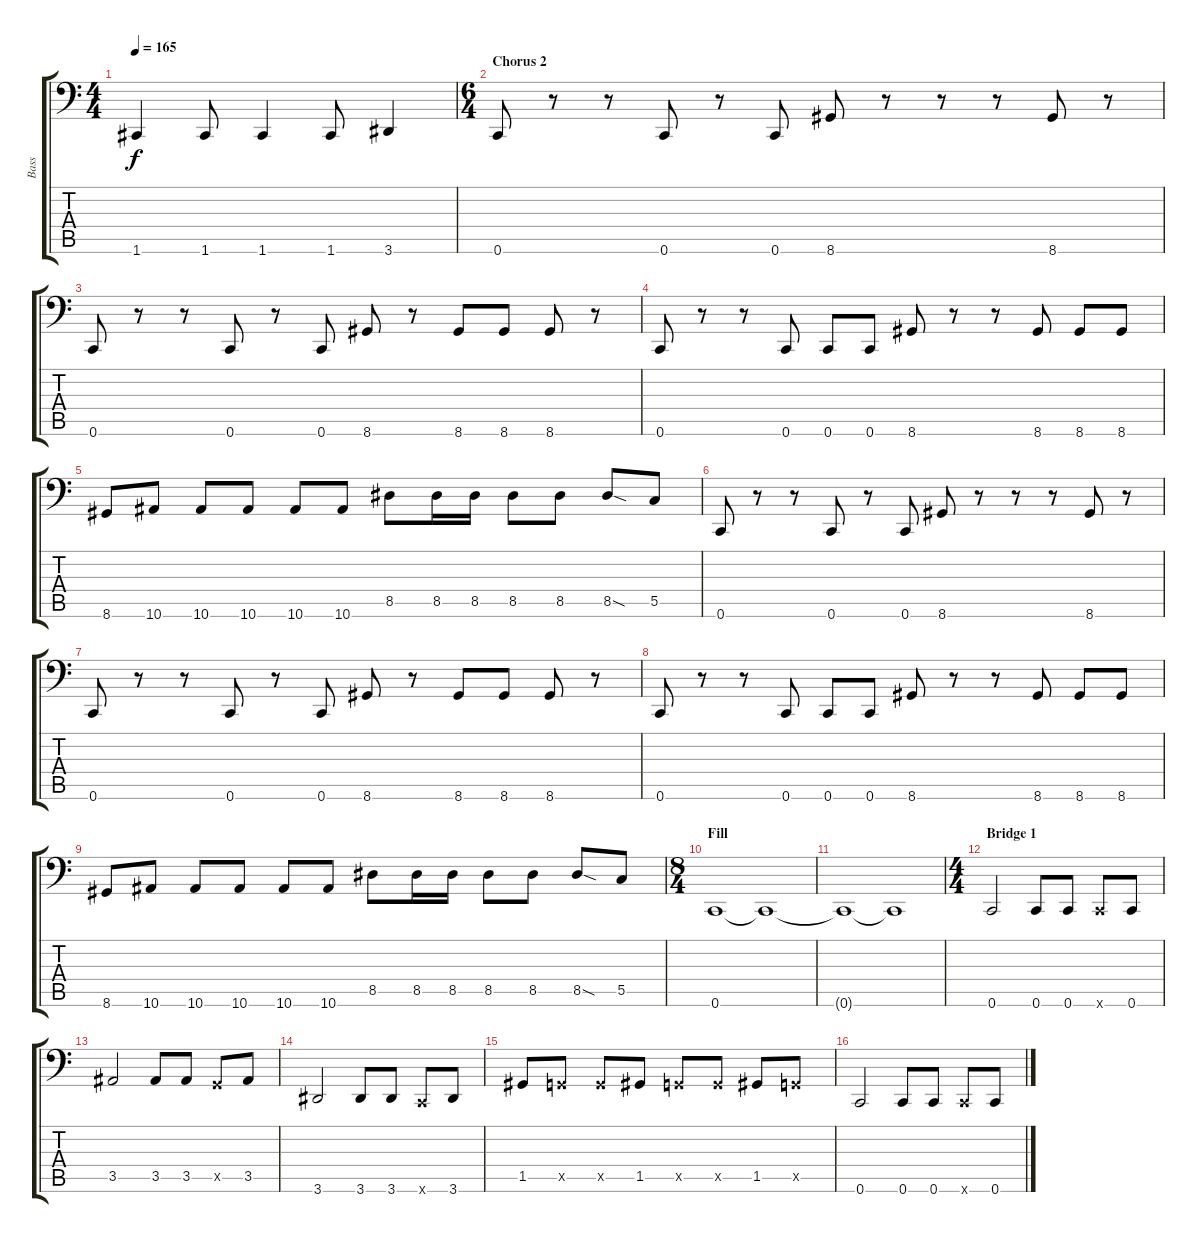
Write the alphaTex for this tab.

\track ("Bass" "Bass") {instrument electricbassfinger}
\staff {score tabs}
\tuning (D3 A2 F2 C2 G1 C1) {hide}
\ts (4 4)
\tempo 165
\clef f4
\ks c
1.6.4{dy f} 1.6.8 1.6.4 1.6.8 3.6.4 |
\ts (6 4)
\section ("" "Chorus 2")
0.6.8{instrument electricbasspick} r.8 r.8 0.6.8 r.8 0.6.8 8.6.8 r.8 r.8 r.8 8.6.8 r.8 |
0.6.8 r.8 r.8 0.6.8 r.8 0.6.8 8.6.8 r.8 8.6.8 8.6.8 8.6.8 r.8 |
0.6.8 r.8 r.8 0.6.8 0.6.8 0.6.8 8.6.8 r.8 r.8 8.6.8 8.6.8 8.6.8 |
8.6.8 10.6.8 10.6.8 10.6.8 10.6.8 10.6.8 8.5.8 8.5.16 8.5.16 8.5.8 8.5.8 8.5{sod}.8 5.5.8 |
0.6.8 r.8 r.8 0.6.8 r.8 0.6.8 8.6.8 r.8 r.8 r.8 8.6.8 r.8 |
0.6.8 r.8 r.8 0.6.8 r.8 0.6.8 8.6.8 r.8 8.6.8 8.6.8 8.6.8 r.8 |
0.6.8 r.8 r.8 0.6.8 0.6.8 0.6.8 8.6.8 r.8 r.8 8.6.8 8.6.8 8.6.8 |
8.6.8 10.6.8 10.6.8 10.6.8 10.6.8 10.6.8 8.5.8 8.5.16 8.5.16 8.5.8 8.5.8 8.5{sod}.8 5.5.8 |
\ts (8 4)
\section ("" "Fill")
0.6.1 0.6{t}.1 |
0.6{t}.1 0.6{t}.1 |
\ts (4 4)
\section ("" "Bridge 1")
0.6.2 0.6.8 0.6.8 0.6{x}.8 0.6.8 |
3.5.2 3.5.8 3.5.8 0.5{x}.8 3.5.8 |
3.6.2 3.6.8 3.6.8 0.6{x}.8 3.6.8 |
1.5.8 0.5{x}.8 0.5{x}.8 1.5.8 0.5{x}.8 0.5{x}.8 1.5.8 0.5{x}.8 |
0.6.2 0.6.8 0.6.8 0.6{x}.8 0.6.8
